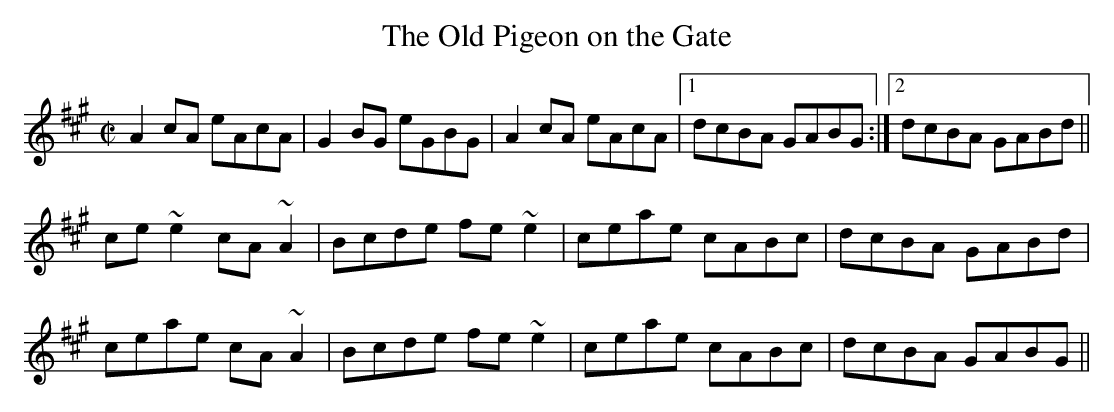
X:1
T:Old Pigeon on the Gate, The
M:C|
L:1/8
K:A
A2cA eAcA|G2BG eGBG|A2cA eAcA|1 dcBA GABG:|2 dcBA GABd||
ce~e2 cA~A2|Bcde fe~e2|ceae cABc|dcBA GABd|
ceae cA~A2|Bcde fe~e2|ceae cABc|dcBA GABG||
